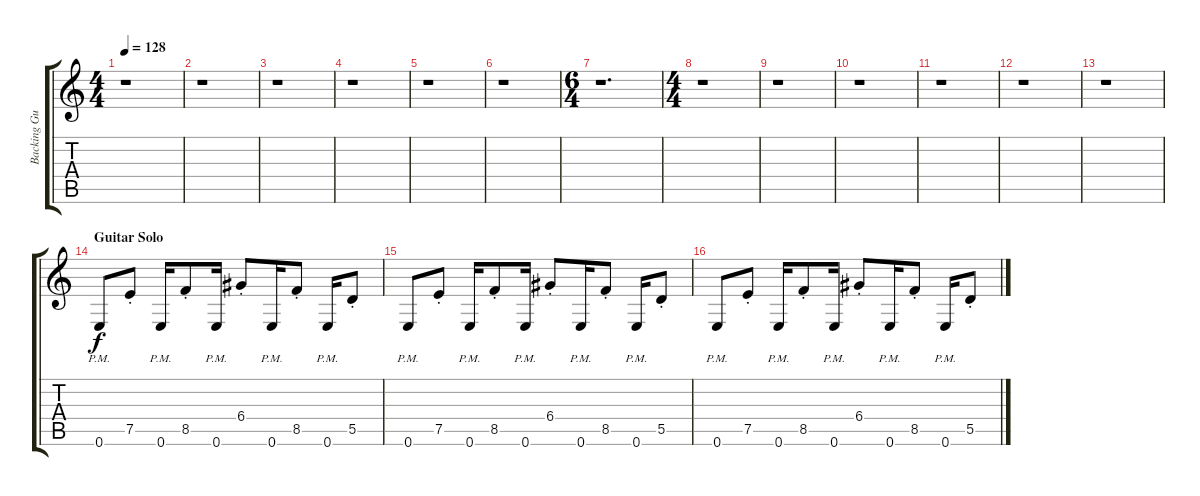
\track ("Backing Guitar 2" "Backing Gu") {instrument overdrivenguitar}
\staff {score tabs}
\tuning (E4 B3 G3 D3 A2 E2) {hide}
\ts (4 4)
\tempo 128
\clef g2
\ks c
r.1{dy f} |
r.1 |
r.1 |
r.1 |
r.1 |
r.1 |
\ts (6 4)
r.1{d} |
\ts (4 4)
r.1 |
r.1 |
r.1 |
r.1 |
r.1 |
r.1 |
\section ("" "Guitar Solo")
0.6{pm}.8 7.5{st}.8 0.6{pm}.16 8.5{st}.8 0.6{pm}.16 6.4{st}.8 0.6{pm}.16 8.5{st}.8 0.6{pm}.16 5.5{st}.8 |
0.6{pm}.8 7.5{st}.8 0.6{pm}.16 8.5{st}.8 0.6{pm}.16 6.4{st}.8 0.6{pm}.16 8.5{st}.8 0.6{pm}.16 5.5{st}.8 |
0.6{pm}.8 7.5{st}.8 0.6{pm}.16 8.5{st}.8 0.6{pm}.16 6.4{st}.8 0.6{pm}.16 8.5{st}.8 0.6{pm}.16 5.5{st}.8
